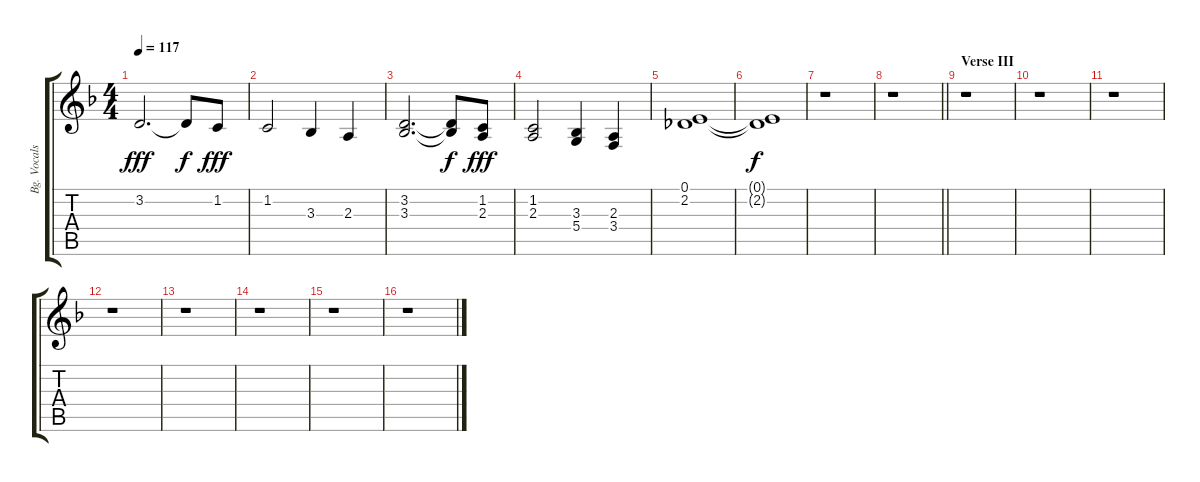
\track ("Bg. Vocals" "Bg. Vocals") {instrument choiraahs}
\staff {score tabs}
\tuning (E4 B3 G3 D3 A2 E2) {hide}
\ts (4 4)
\tempo 117
\clef g2
\ks f
3.2.2{d dy fff} 3.2{t}.8{dy f} 1.2.8{dy fff} |
1.2.2 3.3.4 2.3.4 |
(3.2 3.3).2{d} (3.2{t} 3.3{t}).8{dy f} (1.2 2.3).8{dy fff} |
(1.2 2.3).2 (3.3 5.4).4 (2.3 3.4).4 |
(0.1 2.2).1 |
(0.1{t} 2.2{t}).1{dy f} |
r.1 |
\barLineRight lightlight
r.1 |
\section ("" "Verse III")
r.1 |
r.1 |
r.1 |
r.1 |
r.1 |
r.1 |
r.1 |
r.1
